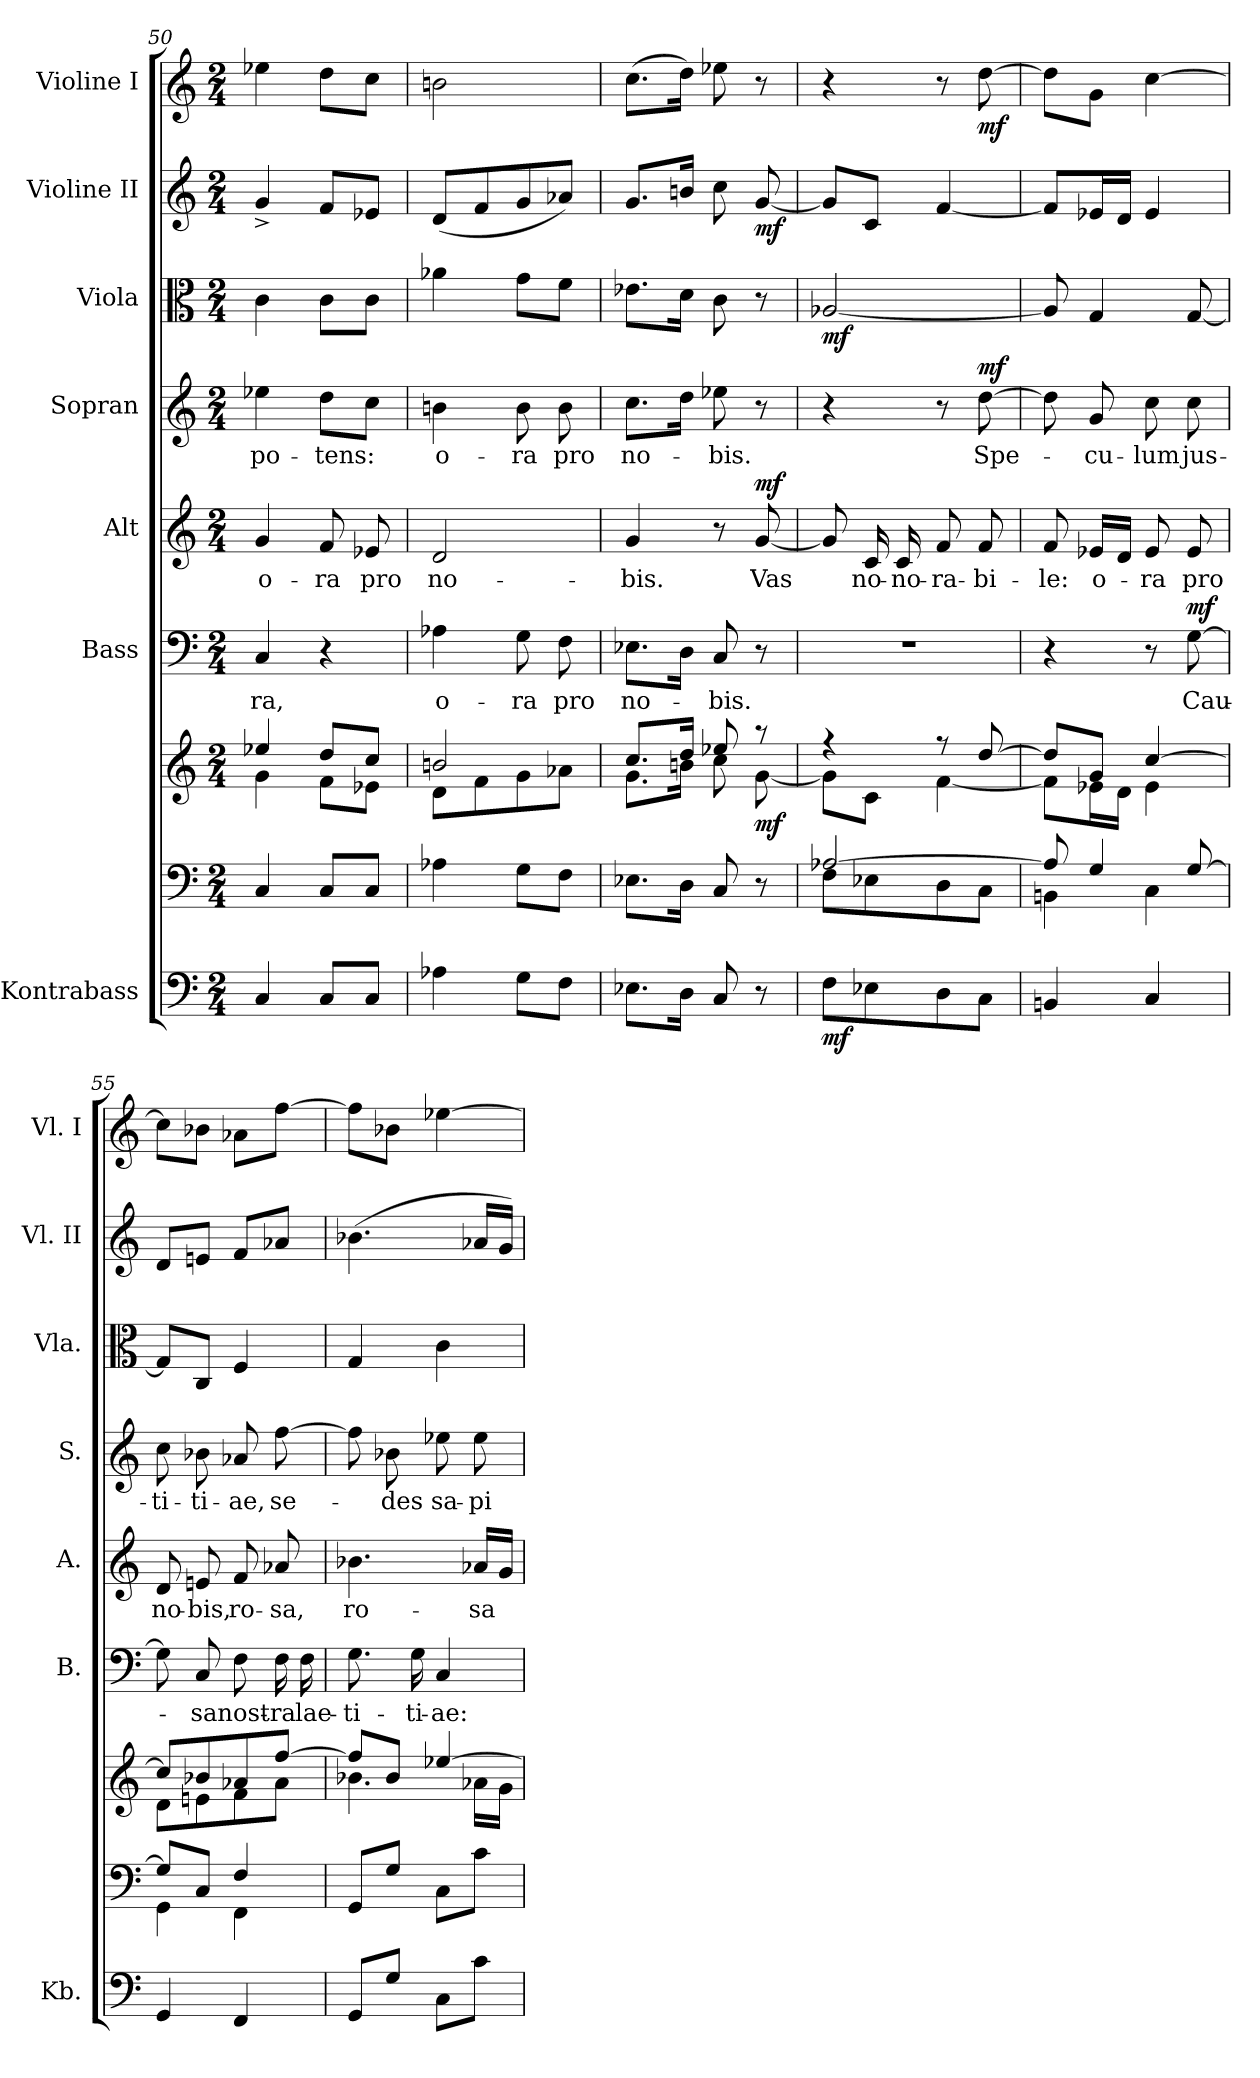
**kern	**dynam	**kern	**kern	**dynam	**kern	**text	**dynam	**kern	**text	**dynam	**kern	**text	**dynam	**kern	**dynam	**kern	**dynam	**kern	**dynam
*part8	*part8	*part7	*part7	*part7	*part6	*part6	*part6	*part5	*part5	*part5	*part4	*part4	*part4	*part3	*part3	*part2	*part2	*part1	*part1
*staff9	*staff9	*staff8	*staff7	*staff7/8	*staff6	*staff6	*staff6	*staff5	*staff5	*staff5	*staff4	*staff4	*staff4	*staff3	*staff3	*staff2	*staff2	*staff1	*staff1
*I"Kontrabass	*	*	*	*	*I"Bass	*	*	*I"Alt	*	*	*I"Sopran	*	*	*I"Viola	*	*I"Violine II	*	*I"Violine I	*
*I'Kb.	*	*	*	*	*I'B.	*	*	*I'A.	*	*	*I'S.	*	*	*I'Vla.	*	*I'Vl. II	*	*I'Vl. I	*
*clefF4	*	*clefF4	*clefG2	*	*clefF4	*	*	*clefG2	*	*	*clefG2	*	*	*clefC3	*	*clefG2	*	*clefG2	*
*ITrd7c12	*	*	*	*	*	*	*	*	*	*	*	*	*	*	*	*	*	*	*
*k[]	*	*k[]	*k[]	*	*k[]	*	*	*k[]	*	*	*k[]	*	*	*k[]	*	*k[]	*	*k[]	*
*C:	*	*C:	*C:	*	*C:	*	*	*C:	*	*	*C:	*	*	*C:	*	*C:	*	*C:	*
*M2/4	*	*M2/4	*M2/4	*	*M2/4	*	*	*M2/4	*	*	*M2/4	*	*	*M2/4	*	*M2/4	*	*M2/4	*
=50	=50	=50	=50	=50	=50	=50	=50	=50	=50	=50	=50	=50	=50	=50	=50	=50	=50	=50	=50
*	*	*	*^	*	*	*	*	*	*	*	*	*	*	*	*	*	*	*	*
!	!	!	!	!	!	!	!LO:LY:b	!	!	!LO:LY:b	!	!	!LO:LY:b	!	!	!	!	!	!	!
4CC/	.	4C/	4ee-X/	4g\	.	4C/	-ra,	.	4g/	o-	.	4ee-X\	po-	.	4c\	.	4g^</	.	4ee-X\	.
!	!	!	!	!	!	!	!	!	!	!LO:LY:b	!	!	!LO:LY:b	!	!	!	!	!	!	!
8CC/L	.	8C/L	8dd/L	8f\L	.	4r	.	.	8f/	-ra	.	8dd\L	-tens:	.	8c\L	.	8f/L	.	8dd\L	.
!	!	!	!	!	!	!	!	!	!	!LO:LY:b	!	!	!	!	!	!	!	!	!	!
8CC/J	.	8C/J	8cc/J	8e-X\J	.	.	.	.	8e-X/	pro	.	8cc\J	.	.	8c\J	.	8e-X/J	.	8cc\J	.
=51	=51	=51	=51	=51	=51	=51	=51	=51	=51	=51	=51	=51	=51	=51	=51	=51	=51	=51	=51	=51
!	!	!	!	!	!	!	!LO:LY:b	!	!	!LO:LY:b	!	!	!LO:LY:b	!	!	!	!	!	!	!
4AA-X\	.	4A-X\	2bn/	8d\L	.	4A-X\	o-	.	2d/	no-	.	4bn\	o-	.	4a-X\	.	(<8d/L	.	2bn\	.
.	.	.	.	8f\	.	.	.	.	.	.	.	.	.	.	.	.	8f/	.	.	.
!	!	!	!	!	!	!	!LO:LY:b	!	!	!	!	!	!LO:LY:b	!	!	!	!	!	!	!
8GG\L	.	8G\L	.	8g\	.	8G\	-ra	.	.	.	.	8b\	-ra	.	8g\L	.	8g/	.	.	.
!	!	!	!	!	!	!	!LO:LY:b	!	!	!	!	!	!LO:LY:b	!	!	!	!	!	!	!
8FF\J	.	8F\J	.	8a-X\J	.	8F\	pro	.	.	.	.	8b\	pro	.	8f\J	.	8a-X/J)	.	.	.
=52	=52	=52	=52	=52	=52	=52	=52	=52	=52	=52	=52	=52	=52	=52	=52	=52	=52	=52	=52	=52
!	!	!	!	!	!	!	!LO:LY:b	!	!	!LO:LY:b	!	!	!LO:LY:b	!	!	!	!	!	!	!
8.EE-X\L	.	8.E-X\L	8.cc/L	8.g\L	.	8.E-X\L	no-	.	4g/	-bis.	.	8.cc\L	no-	.	8.e-X\L	.	8.g/L	.	(>8.cc\L	.
16DD\Jk	.	16D\Jk	16dd/Jk	16bn\Jk	.	16D\Jk	.	.	.	.	.	16dd\Jk	.	.	16d\Jk	.	16bn/Jk	.	16dd\Jk)	.
!	!	!	!	!	!	!	!LO:LY:b	!	!	!	!	!	!LO:LY:b	!	!	!	!	!	!	!
8CC/	.	8C/	8ee-X/	8cc\	.	8C/	-bis.	.	8r	.	.	8ee-X\	-bis.	.	8c\	.	8cc\	.	8ee-X\	.
!	!	!	!	!	!LO:DY:b	!	!	!	!	!LO:LY:b	!LO:DY:a	!	!	!	!	!	!	!LO:DY:b	!	!
8r	.	8r	8raa	[<8g\	mf	8r	.	.	[8g/	Vas	mf	8r	.	.	8r	.	[8g/	mf	8r	.
=53	=53	=53	=53	=53	=53	=53	=53	=53	=53	=53	=53	=53	=53	=53	=53	=53	=53	=53	=53	=53
*	*	*^	*	*	*	*	*	*	*	*	*	*	*	*	*	*	*	*	*	*
!	!LO:DY:b	!	!	!	!	!	!	!	!	!	!	!	!	!	!	!	!LO:DY:b	!	!	!	!
8FF\L	mf	[>2A-X/	8F\L	4ree	8g\L]	.	2r	.	.	8g/]	.	.	4r	.	.	[2A-X/	mf	8g/L]	.	4r	.
!	!	!	!	!	!	!	!	!	!	!	!LO:LY:b	!	!	!	!	!	!	!	!	!	!
8EE-X\	.	.	8E-X\	.	8c\J	.	.	.	.	16c/	no-	.	.	.	.	.	.	8c/J	.	.	.
!	!	!	!	!	!	!	!	!	!	!	!LO:LY:b	!	!	!	!	!	!	!	!	!	!
.	.	.	.	.	.	.	.	.	.	16c/	-no-	.	.	.	.	.	.	.	.	.	.
!	!	!	!	!	!	!	!	!	!	!	!LO:LY:b	!	!	!	!	!	!	!	!	!	!
8DD\	.	.	8D\	8ree	[<4f\	.	.	.	.	8f/	-ra-	.	8r	.	.	.	.	[4f/	.	8r	.
!	!	!	!	!	!	!	!	!	!	!	!LO:LY:b	!	!	!LO:LY:b	!LO:DY:a	!	!	!	!	!	!LO:DY:b
8CC\J	.	.	8C\J	[>8dd/	.	.	.	.	.	8f/	-bi-	.	[8dd\	Spe-	mf	.	.	.	.	[8dd\	mf
!!LO:PB:g=z
=54	=54	=54	=54	=54	=54	=54	=54	=54	=54	=54	=54	=54	=54	=54	=54	=54	=54	=54	=54	=54	=54
!	!	!	!	!	!	!	!	!	!	!	!LO:LY:b	!	!	!	!	!	!	!	!	!	!
4BBBn/	.	8A-/]	4BBn\	8dd/L]	8f\L]	.	4r	.	.	8f/	-le:	.	8dd\]	.	.	8A-/]	.	8f/L]	.	8dd\L]	.
!	!	!	!	!	!	!	!	!	!	!	!LO:LY:b	!	!	!LO:LY:b	!	!	!	!	!	!	!
.	.	4G/	.	8g/J	16e-X\L	.	.	.	.	16e-X/LL	o-	.	8g/	-cu-	.	4G/	.	16e-X/L	.	8g\J	.
.	.	.	.	.	16d\JJ	.	.	.	.	16d/JJ	.	.	.	.	.	.	.	16d/JJ	.	.	.
!	!	!	!	!	!	!	!	!	!	!	!LO:LY:b	!	!	!LO:LY:b	!	!	!	!	!	!	!
4CC/	.	.	4C\	[>4cc/	4e-\	.	8r	.	.	8e-/	-ra	.	8cc\	-lum	.	.	.	4e-/	.	[4cc\	.
!	!	!	!	!	!	!	!	!LO:LY:b	!LO:DY:a	!	!LO:LY:b	!	!	!LO:LY:b	!	!	!	!	!	!	!
.	.	[>8G/	.	.	.	.	[8G\	Cau-	mf	8e-/	pro	.	8cc\	jus-	.	[8G/	.	.	.	.	.
=55	=55	=55	=55	=55	=55	=55	=55	=55	=55	=55	=55	=55	=55	=55	=55	=55	=55	=55	=55	=55	=55
!	!	!	!	!	!	!	!	!	!	!	!LO:LY:b	!	!	!LO:LY:b	!	!	!	!	!	!	!
4GGG/	.	8G/L]	4GG\	8cc/L]	8d\L	.	8G\]	.	.	8d/	no-	.	8cc\	-ti-	.	8G/L]	.	8d/L	.	8cc\L]	.
!	!	!	!	!	!	!	!	!LO:LY:b	!	!	!LO:LY:b	!	!	!LO:LY:b	!	!	!	!	!	!	!
.	.	8C/J	.	8b-X/	8en\	.	8C/	-sa	.	8en/	-bis,	.	8b-X\	-ti-	.	8C/J	.	8en/J	.	8b-X\J	.
!	!	!	!	!	!	!	!	!LO:LY:b	!	!	!LO:LY:b	!	!	!LO:LY:b	!	!	!	!	!	!	!
4FFF/	.	4F/	4FF\	8a-X/	8f\	.	8F\	nost-	.	8f/	ro-	.	8a-X/	-ae,	.	4F/	.	8f/L	.	8a-X\L	.
!	!	!	!	!	!	!	!	!LO:LY:b	!	!	!LO:LY:b	!	!	!LO:LY:b	!	!	!	!	!	!	!
.	.	.	.	[>8ff/J	8a-\J	.	16F\	-ra	.	8a-X/	-sa,	.	[8ff\	se-	.	.	.	8a-X/J	.	[8ff\J	.
!	!	!	!	!	!	!	!	!LO:LY:b	!	!	!	!	!	!	!	!	!	!	!	!	!
.	.	.	.	.	.	.	16F\	lae-	.	.	.	.	.	.	.	.	.	.	.	.	.
*	*	*v	*v	*	*	*	*	*	*	*	*	*	*	*	*	*	*	*	*	*	*
=56	=56	=56	=56	=56	=56	=56	=56	=56	=56	=56	=56	=56	=56	=56	=56	=56	=56	=56	=56	=56
!	!	!	!	!	!	!	!LO:LY:b	!	!	!LO:LY:b	!	!	!	!	!	!	!	!	!	!
8GGG/L	.	8GG/L	8ff/L]	4.b-X\	.	8.G\	-ti-	.	4.b-X\	ro-	.	8ff\]	.	.	4G/	.	(>4.b-X\	.	8ff\L]	.
!	!	!	!	!	!	!	!	!	!	!	!	!	!LO:LY:b	!	!	!	!	!	!	!
8GG/J	.	8G/J	8b-/J	.	.	.	.	.	.	.	.	8b-X\	-des	.	.	.	.	.	8b-X\J	.
!	!	!	!	!	!	!	!LO:LY:b	!	!	!	!	!	!	!	!	!	!	!	!	!
.	.	.	.	.	.	16G\	-ti-	.	.	.	.	.	.	.	.	.	.	.	.	.
!	!	!	!	!	!	!	!LO:LY:b	!	!	!	!	!	!LO:LY:b	!	!	!	!	!	!	!
8CC\L	.	8C\L	[>4ee-X/	.	.	4C/	-ae:	.	.	.	.	8ee-X\	sa-	.	4c\	.	.	.	[4ee-X\	.
!	!	!	!	!	!	!	!	!	!	!LO:LY:b	!	!	!LO:LY:b	!	!	!	!	!	!	!
8C\J	.	8c\J	.	16a-X\LL	.	.	.	.	16a-X/LL	-sa	.	8ee-\	-pi-	.	.	.	16a-X/LL	.	.	.
.	.	.	.	16g\JJ	.	.	.	.	16g/JJ	.	.	.	.	.	.	.	16g/JJ)	.	.	.
*	*	*	*v	*v	*	*	*	*	*	*	*	*	*	*	*	*	*	*	*	*
=	=	=	=	=	=	=	=	=	=	=	=	=	=	=	=	=	=	=	=
*-	*-	*-	*-	*-	*-	*-	*-	*-	*-	*-	*-	*-	*-	*-	*-	*-	*-	*-	*-
